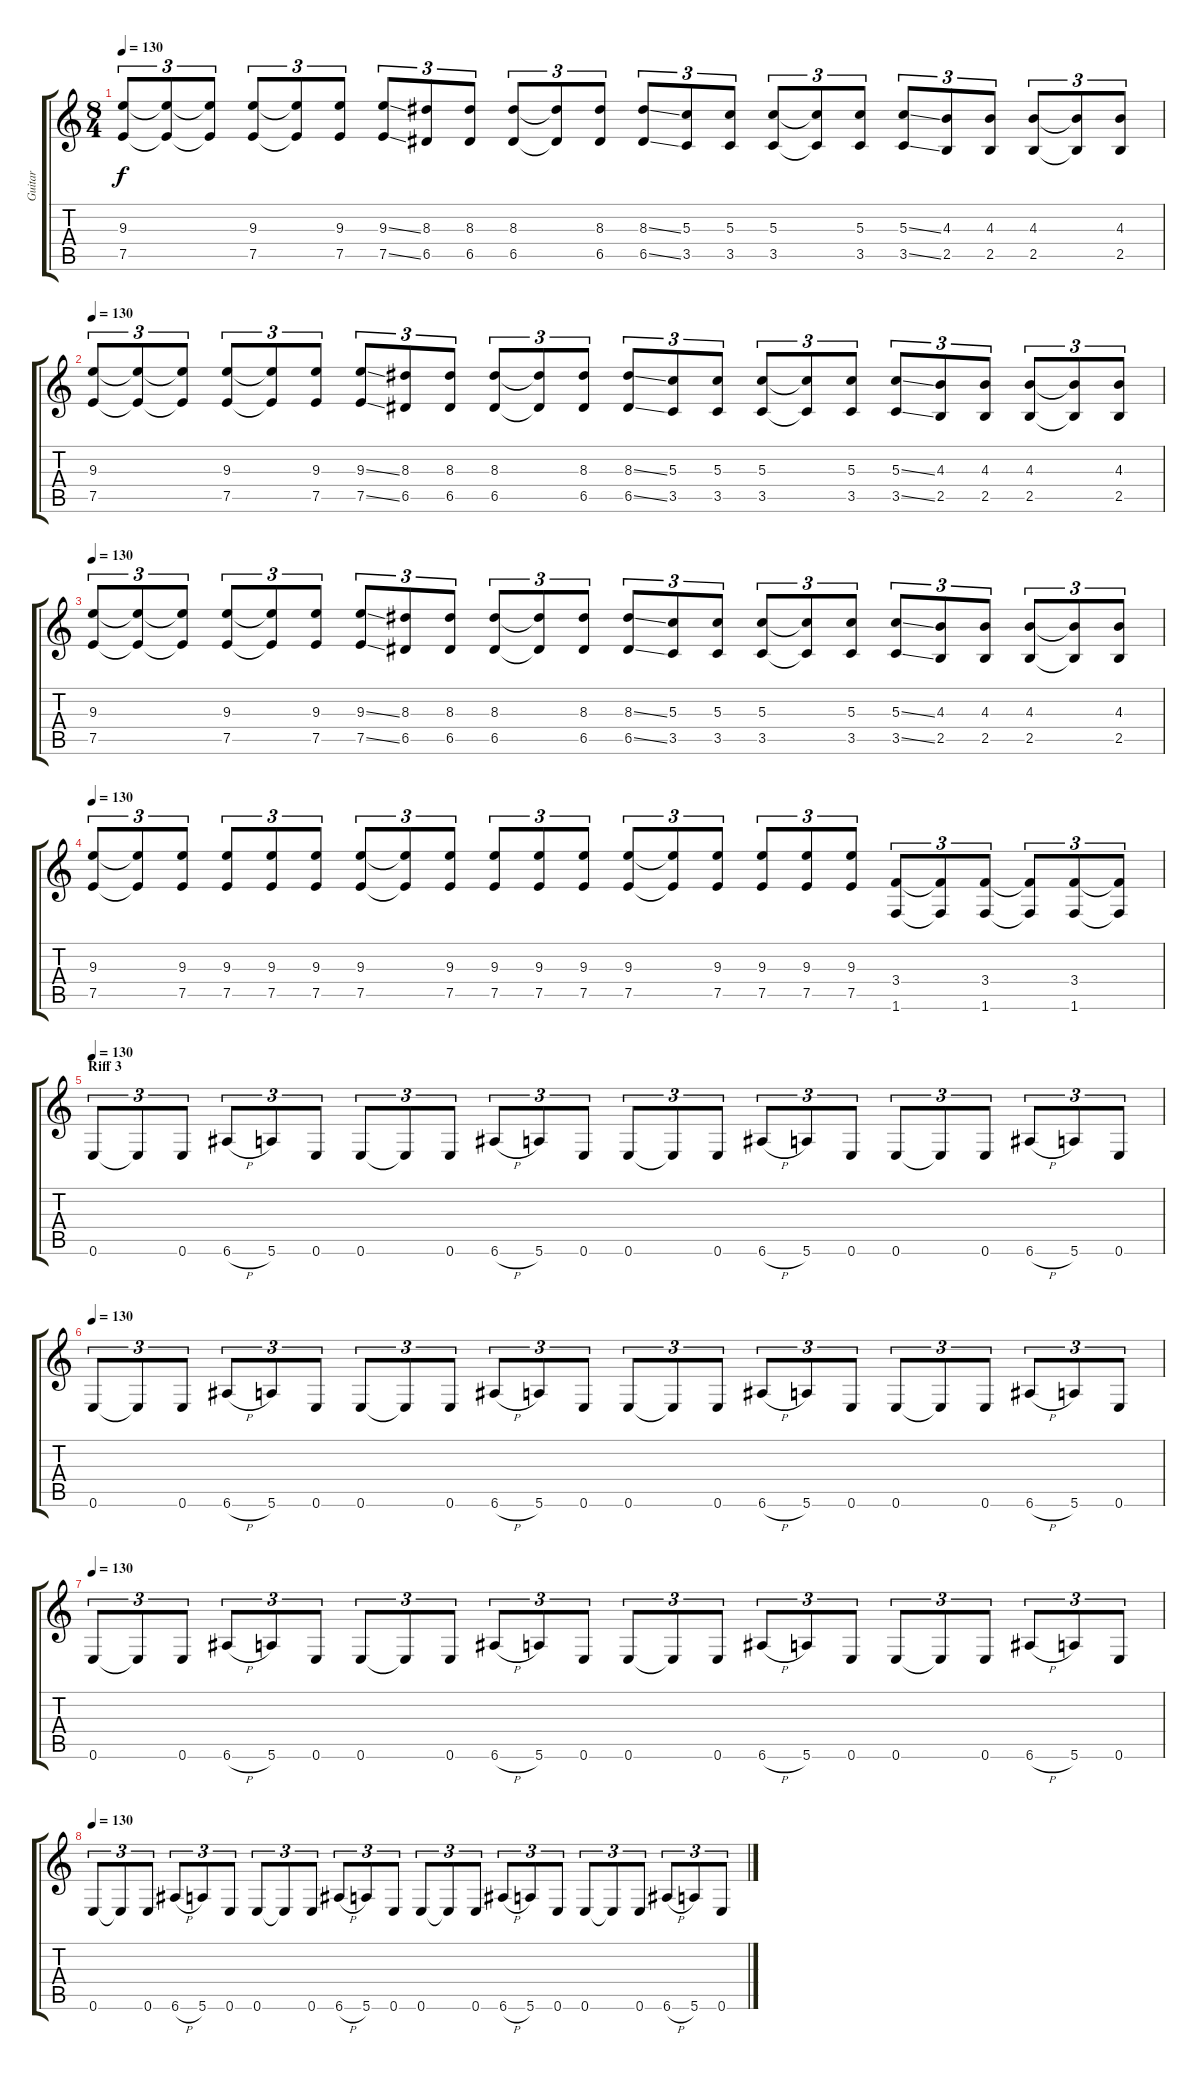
\track ("Guitar" "Guitar") {instrument distortionguitar}
\staff {score tabs}
\tuning (E4 B3 G3 D3 A2 E2) {hide}
\ts (8 4)
\tempo 130
\clef g2
\ks c
(9.3 7.5).8{tu (3 2) dy f} (9.3{t} 7.5{t}).8{tu (3 2)} (9.3{t} 7.5{t}).8{tu (3 2)} (9.3 7.5).8{tu (3 2)} (9.3{t} 7.5{t}).8{tu (3 2)} (9.3 7.5).8{tu (3 2)} (9.3{ss} 7.5{ss}).8{tu (3 2)} (8.3 6.5).8{tu (3 2)} (8.3 6.5).8{tu (3 2)} (8.3 6.5).8{tu (3 2)} (8.3{t} 6.5{t}).8{tu (3 2)} (8.3 6.5).8{tu (3 2)} (8.3{ss} 6.5{ss}).8{tu (3 2)} (5.3 3.5).8{tu (3 2)} (5.3 3.5).8{tu (3 2)} (5.3 3.5).8{tu (3 2)} (5.3{t} 3.5{t}).8{tu (3 2)} (5.3 3.5).8{tu (3 2)} (5.3{ss} 3.5{ss}).8{tu (3 2)} (4.3 2.5).8{tu (3 2)} (4.3 2.5).8{tu (3 2)} (4.3 2.5).8{tu (3 2)} (4.3{t} 2.5{t}).8{tu (3 2)} (4.3 2.5).8{tu (3 2)} |
\tempo 130
(9.3 7.5).8{tu (3 2)} (9.3{t} 7.5{t}).8{tu (3 2)} (9.3{t} 7.5{t}).8{tu (3 2)} (9.3 7.5).8{tu (3 2)} (9.3{t} 7.5{t}).8{tu (3 2)} (9.3 7.5).8{tu (3 2)} (9.3{ss} 7.5{ss}).8{tu (3 2)} (8.3 6.5).8{tu (3 2)} (8.3 6.5).8{tu (3 2)} (8.3 6.5).8{tu (3 2)} (8.3{t} 6.5{t}).8{tu (3 2)} (8.3 6.5).8{tu (3 2)} (8.3{ss} 6.5{ss}).8{tu (3 2)} (5.3 3.5).8{tu (3 2)} (5.3 3.5).8{tu (3 2)} (5.3 3.5).8{tu (3 2)} (5.3{t} 3.5{t}).8{tu (3 2)} (5.3 3.5).8{tu (3 2)} (5.3{ss} 3.5{ss}).8{tu (3 2)} (4.3 2.5).8{tu (3 2)} (4.3 2.5).8{tu (3 2)} (4.3 2.5).8{tu (3 2)} (4.3{t} 2.5{t}).8{tu (3 2)} (4.3 2.5).8{tu (3 2)} |
\tempo 130
(9.3 7.5).8{tu (3 2)} (9.3{t} 7.5{t}).8{tu (3 2)} (9.3{t} 7.5{t}).8{tu (3 2)} (9.3 7.5).8{tu (3 2)} (9.3{t} 7.5{t}).8{tu (3 2)} (9.3 7.5).8{tu (3 2)} (9.3{ss} 7.5{ss}).8{tu (3 2)} (8.3 6.5).8{tu (3 2)} (8.3 6.5).8{tu (3 2)} (8.3 6.5).8{tu (3 2)} (8.3{t} 6.5{t}).8{tu (3 2)} (8.3 6.5).8{tu (3 2)} (8.3{ss} 6.5{ss}).8{tu (3 2)} (5.3 3.5).8{tu (3 2)} (5.3 3.5).8{tu (3 2)} (5.3 3.5).8{tu (3 2)} (5.3{t} 3.5{t}).8{tu (3 2)} (5.3 3.5).8{tu (3 2)} (5.3{ss} 3.5{ss}).8{tu (3 2)} (4.3 2.5).8{tu (3 2)} (4.3 2.5).8{tu (3 2)} (4.3 2.5).8{tu (3 2)} (4.3{t} 2.5{t}).8{tu (3 2)} (4.3 2.5).8{tu (3 2)} |
\tempo 130
(9.3 7.5).8{tu (3 2)} (9.3{t} 7.5{t}).8{tu (3 2)} (9.3 7.5).8{tu (3 2)} (9.3 7.5).8{tu (3 2)} (9.3 7.5).8{tu (3 2)} (9.3 7.5).8{tu (3 2)} (9.3 7.5).8{tu (3 2)} (9.3{t} 7.5{t}).8{tu (3 2)} (9.3 7.5).8{tu (3 2)} (9.3 7.5).8{tu (3 2)} (9.3 7.5).8{tu (3 2)} (9.3 7.5).8{tu (3 2)} (9.3 7.5).8{tu (3 2)} (9.3{t} 7.5{t}).8{tu (3 2)} (9.3 7.5).8{tu (3 2)} (9.3 7.5).8{tu (3 2)} (9.3 7.5).8{tu (3 2)} (9.3 7.5).8{tu (3 2)} (3.4 1.6).8{tu (3 2)} (3.4{t} 1.6{t}).8{tu (3 2)} (3.4 1.6).8{tu (3 2)} (3.4{t} 1.6{t}).8{tu (3 2)} (3.4 1.6).8{tu (3 2)} (3.4{t} 1.6{t}).8{tu (3 2)} |
\section ("" "Riff 3")
\tempo 130
0.6.8{tu (3 2)} 0.6{t}.8{tu (3 2)} 0.6.8{tu (3 2)} 6.6{h}.8{tu (3 2)} 5.6.8{tu (3 2)} 0.6.8{tu (3 2)} 0.6.8{tu (3 2)} 0.6{t}.8{tu (3 2)} 0.6.8{tu (3 2)} 6.6{h}.8{tu (3 2)} 5.6.8{tu (3 2)} 0.6.8{tu (3 2)} 0.6.8{tu (3 2)} 0.6{t}.8{tu (3 2)} 0.6.8{tu (3 2)} 6.6{h}.8{tu (3 2)} 5.6.8{tu (3 2)} 0.6.8{tu (3 2)} 0.6.8{tu (3 2)} 0.6{t}.8{tu (3 2)} 0.6.8{tu (3 2)} 6.6{h}.8{tu (3 2)} 5.6.8{tu (3 2)} 0.6.8{tu (3 2)} |
\tempo 130
0.6.8{tu (3 2)} 0.6{t}.8{tu (3 2)} 0.6.8{tu (3 2)} 6.6{h}.8{tu (3 2)} 5.6.8{tu (3 2)} 0.6.8{tu (3 2)} 0.6.8{tu (3 2)} 0.6{t}.8{tu (3 2)} 0.6.8{tu (3 2)} 6.6{h}.8{tu (3 2)} 5.6.8{tu (3 2)} 0.6.8{tu (3 2)} 0.6.8{tu (3 2)} 0.6{t}.8{tu (3 2)} 0.6.8{tu (3 2)} 6.6{h}.8{tu (3 2)} 5.6.8{tu (3 2)} 0.6.8{tu (3 2)} 0.6.8{tu (3 2)} 0.6{t}.8{tu (3 2)} 0.6.8{tu (3 2)} 6.6{h}.8{tu (3 2)} 5.6.8{tu (3 2)} 0.6.8{tu (3 2)} |
\tempo 130
0.6.8{tu (3 2)} 0.6{t}.8{tu (3 2)} 0.6.8{tu (3 2)} 6.6{h}.8{tu (3 2)} 5.6.8{tu (3 2)} 0.6.8{tu (3 2)} 0.6.8{tu (3 2)} 0.6{t}.8{tu (3 2)} 0.6.8{tu (3 2)} 6.6{h}.8{tu (3 2)} 5.6.8{tu (3 2)} 0.6.8{tu (3 2)} 0.6.8{tu (3 2)} 0.6{t}.8{tu (3 2)} 0.6.8{tu (3 2)} 6.6{h}.8{tu (3 2)} 5.6.8{tu (3 2)} 0.6.8{tu (3 2)} 0.6.8{tu (3 2)} 0.6{t}.8{tu (3 2)} 0.6.8{tu (3 2)} 6.6{h}.8{tu (3 2)} 5.6.8{tu (3 2)} 0.6.8{tu (3 2)} |
\tempo 130
0.6.8{tu (3 2)} 0.6{t}.8{tu (3 2)} 0.6.8{tu (3 2)} 6.6{h}.8{tu (3 2)} 5.6.8{tu (3 2)} 0.6.8{tu (3 2)} 0.6.8{tu (3 2)} 0.6{t}.8{tu (3 2)} 0.6.8{tu (3 2)} 6.6{h}.8{tu (3 2)} 5.6.8{tu (3 2)} 0.6.8{tu (3 2)} 0.6.8{tu (3 2)} 0.6{t}.8{tu (3 2)} 0.6.8{tu (3 2)} 6.6{h}.8{tu (3 2)} 5.6.8{tu (3 2)} 0.6.8{tu (3 2)} 0.6.8{tu (3 2)} 0.6{t}.8{tu (3 2)} 0.6.8{tu (3 2)} 6.6{h}.8{tu (3 2)} 5.6.8{tu (3 2)} 0.6.8{tu (3 2)}
